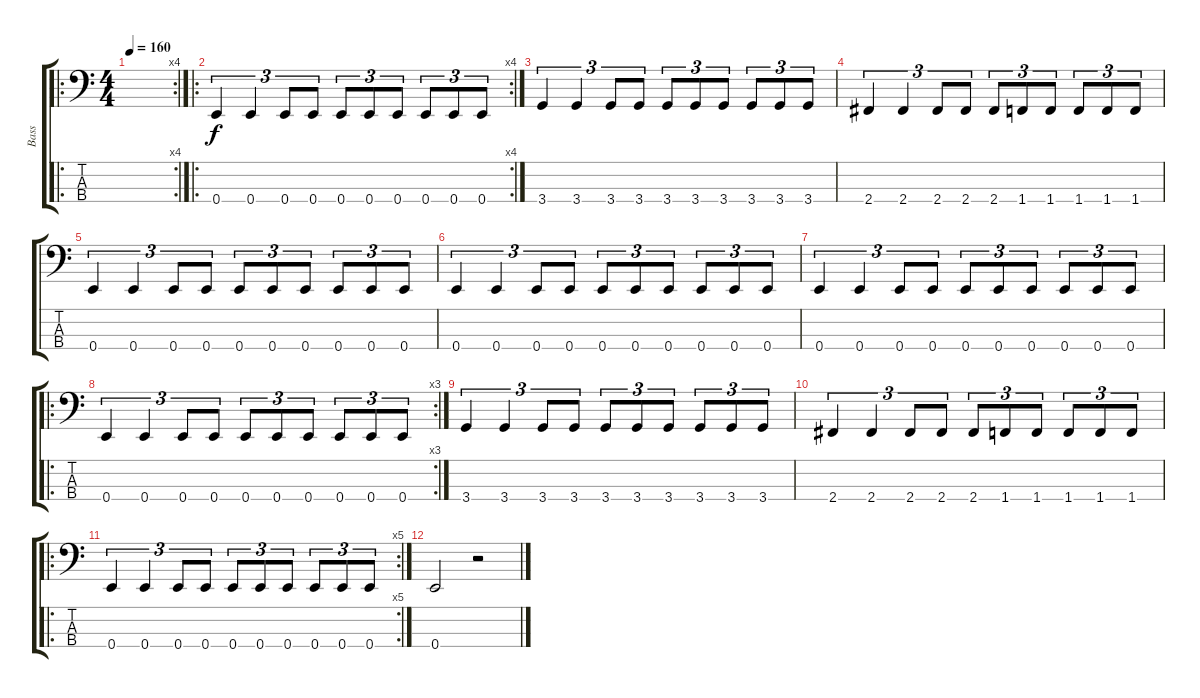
\track ("Bass" "Bass") {instrument electricbasspick}
\staff {score tabs}
\tuning (G2 D2 A1 E1) {hide}
\ro
\rc 4
\ts (4 4)
\tempo 160
\clef f4
\ks c
|
\ro
\rc 4
0.4.4{tu (3 2)} 0.4.4{tu (3 2)} 0.4.8{tu (3 2)} 0.4.8{tu (3 2)} 0.4.8{tu (3 2)} 0.4.8{tu (3 2)} 0.4.8{tu (3 2)} 0.4.8{tu (3 2)} 0.4.8{tu (3 2)} 0.4.8{tu (3 2)} |
3.4.4{tu (3 2)} 3.4.4{tu (3 2)} 3.4.8{tu (3 2)} 3.4.8{tu (3 2)} 3.4.8{tu (3 2)} 3.4.8{tu (3 2)} 3.4.8{tu (3 2)} 3.4.8{tu (3 2)} 3.4.8{tu (3 2)} 3.4.8{tu (3 2)} |
2.4.4{tu (3 2)} 2.4.4{tu (3 2)} 2.4.8{tu (3 2)} 2.4.8{tu (3 2)} 2.4.8{tu (3 2)} 1.4.8{tu (3 2)} 1.4.8{tu (3 2)} 1.4.8{tu (3 2)} 1.4.8{tu (3 2)} 1.4.8{tu (3 2)} |
0.4.4{tu (3 2)} 0.4.4{tu (3 2)} 0.4.8{tu (3 2)} 0.4.8{tu (3 2)} 0.4.8{tu (3 2)} 0.4.8{tu (3 2)} 0.4.8{tu (3 2)} 0.4.8{tu (3 2)} 0.4.8{tu (3 2)} 0.4.8{tu (3 2)} |
0.4.4{tu (3 2)} 0.4.4{tu (3 2)} 0.4.8{tu (3 2)} 0.4.8{tu (3 2)} 0.4.8{tu (3 2)} 0.4.8{tu (3 2)} 0.4.8{tu (3 2)} 0.4.8{tu (3 2)} 0.4.8{tu (3 2)} 0.4.8{tu (3 2)} |
0.4.4{tu (3 2)} 0.4.4{tu (3 2)} 0.4.8{tu (3 2)} 0.4.8{tu (3 2)} 0.4.8{tu (3 2)} 0.4.8{tu (3 2)} 0.4.8{tu (3 2)} 0.4.8{tu (3 2)} 0.4.8{tu (3 2)} 0.4.8{tu (3 2)} |
\ro
\rc 3
0.4.4{tu (3 2)} 0.4.4{tu (3 2)} 0.4.8{tu (3 2)} 0.4.8{tu (3 2)} 0.4.8{tu (3 2)} 0.4.8{tu (3 2)} 0.4.8{tu (3 2)} 0.4.8{tu (3 2)} 0.4.8{tu (3 2)} 0.4.8{tu (3 2)} |
3.4.4{tu (3 2)} 3.4.4{tu (3 2)} 3.4.8{tu (3 2)} 3.4.8{tu (3 2)} 3.4.8{tu (3 2)} 3.4.8{tu (3 2)} 3.4.8{tu (3 2)} 3.4.8{tu (3 2)} 3.4.8{tu (3 2)} 3.4.8{tu (3 2)} |
2.4.4{tu (3 2)} 2.4.4{tu (3 2)} 2.4.8{tu (3 2)} 2.4.8{tu (3 2)} 2.4.8{tu (3 2)} 1.4.8{tu (3 2)} 1.4.8{tu (3 2)} 1.4.8{tu (3 2)} 1.4.8{tu (3 2)} 1.4.8{tu (3 2)} |
\ro
\rc 5
0.4.4{tu (3 2)} 0.4.4{tu (3 2)} 0.4.8{tu (3 2)} 0.4.8{tu (3 2)} 0.4.8{tu (3 2)} 0.4.8{tu (3 2)} 0.4.8{tu (3 2)} 0.4.8{tu (3 2)} 0.4.8{tu (3 2)} 0.4.8{tu (3 2)} |
0.4.2 r.2
